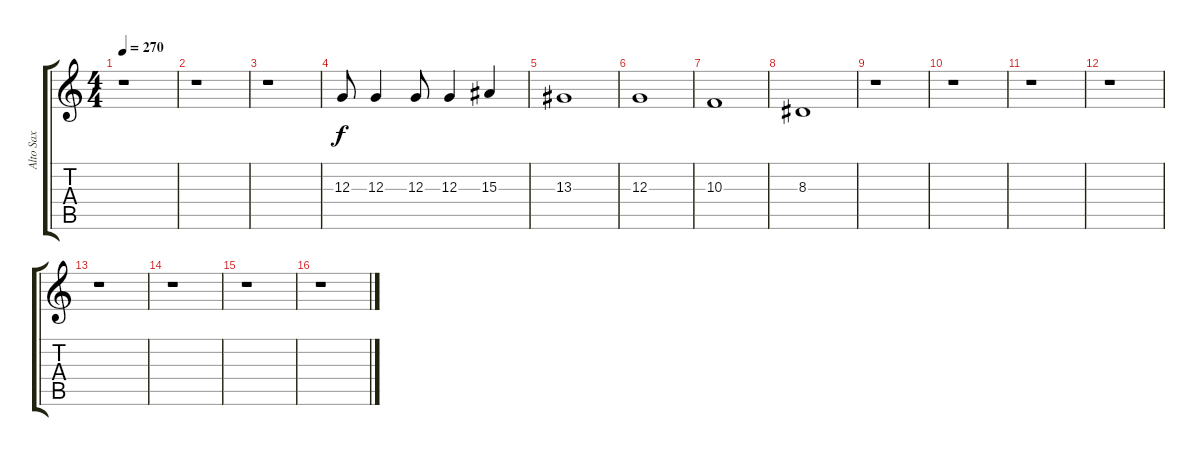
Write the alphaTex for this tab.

\track ("Alto Sax" "Alto Sax") {instrument altosax}
\staff {score tabs}
\tuning (E4 B3 G3 D3 A2 E2) {hide}
\ts (4 4)
\tempo 270
\clef g2
\ks c
r.1{dy f} |
r.1 |
r.1 |
12.3.8 12.3.4 12.3.8 12.3.4 15.3.4 |
13.3.1 |
12.3.1 |
10.3.1 |
8.3.1 |
r.1 |
r.1 |
r.1 |
r.1 |
r.1 |
r.1 |
r.1 |
r.1
